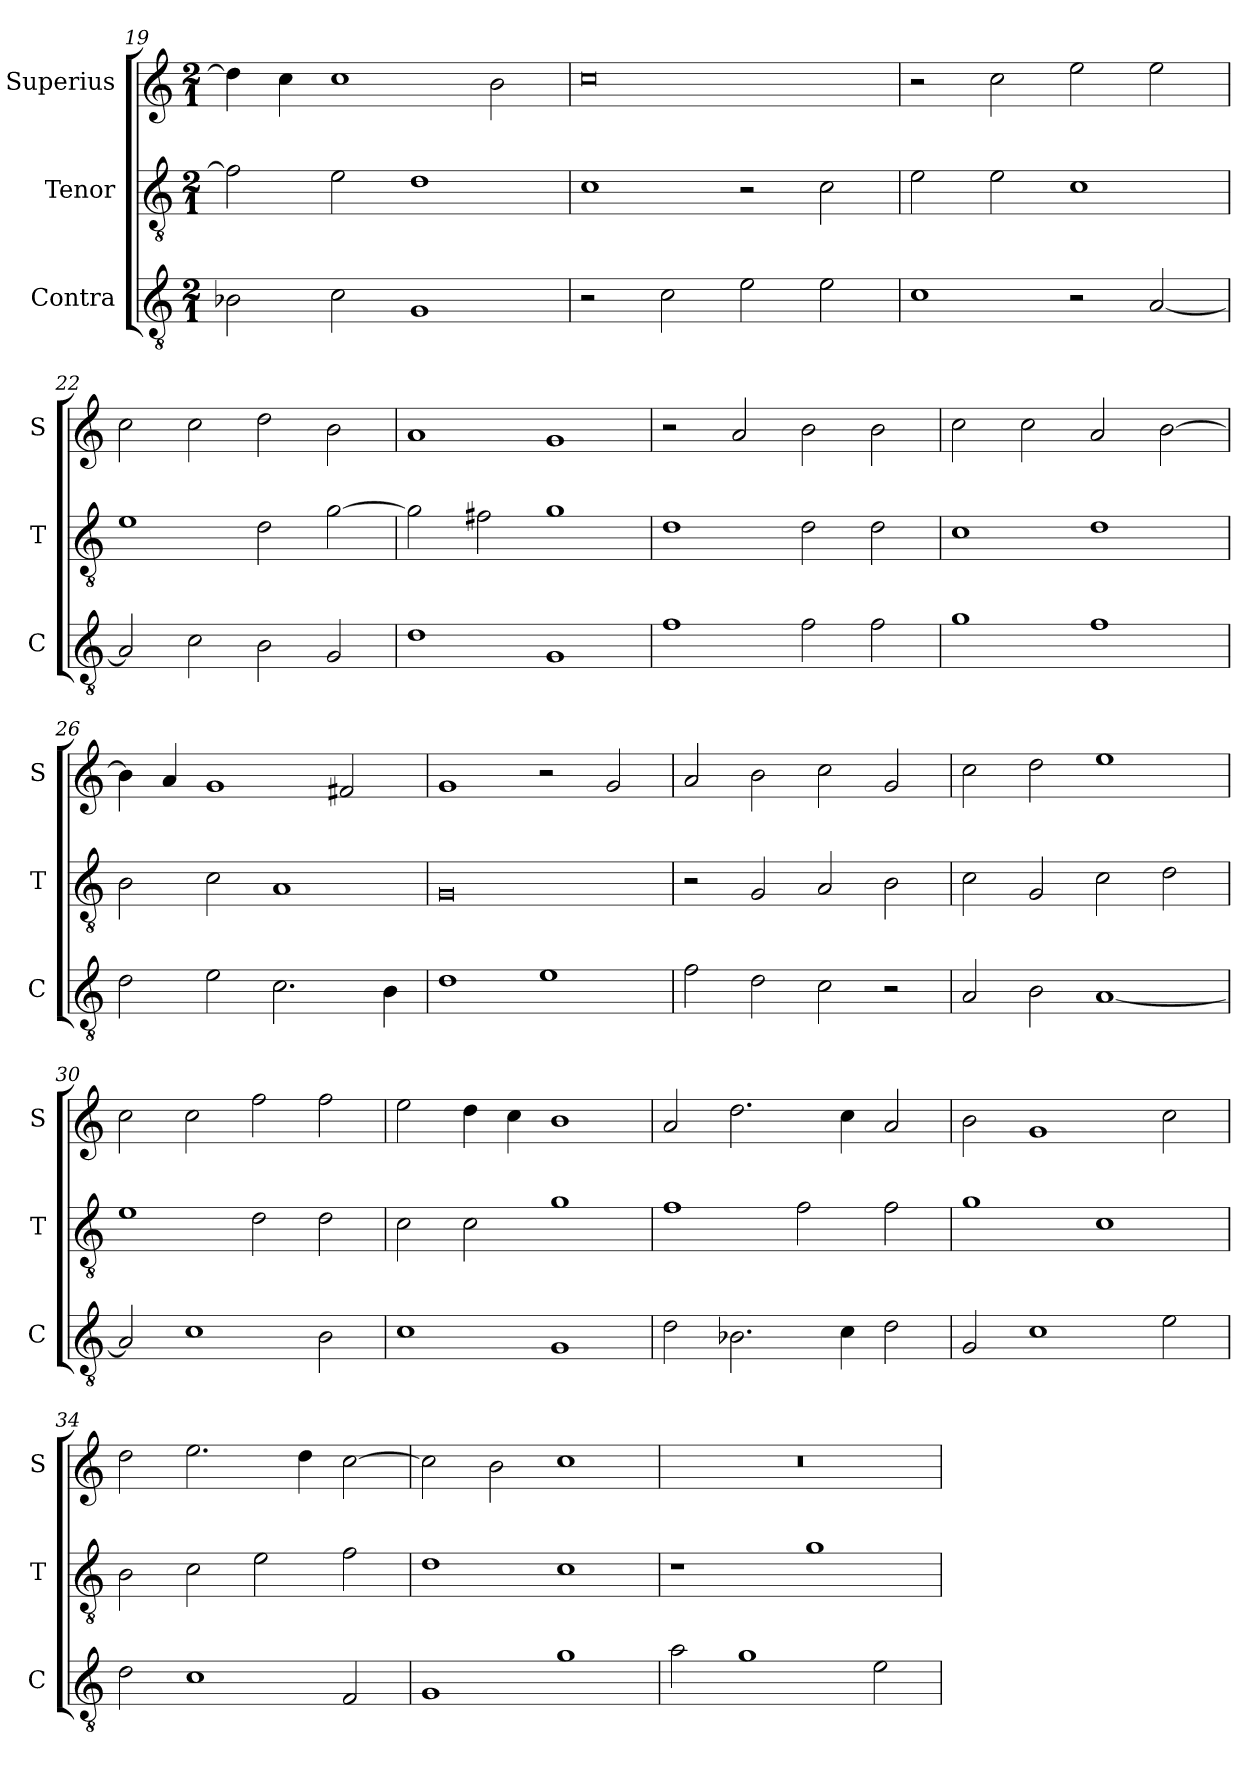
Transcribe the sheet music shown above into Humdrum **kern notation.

**kern	**kern	**kern
*part3	*part2	*part1
*staff3	*staff2	*staff1
*I"Contra	*I"Tenor	*I"Superius
*I'C	*I'T	*I'S
*clefGv2	*clefGv2	*clefG2
*k[]	*k[]	*k[]
*M2/1	*M2/1	*M2/1
=19	=19	=19
2B-X\	2f\]	4dd\]
.	.	4cc\
2c\	2e\	1cc
1G	1d	.
.	.	2b\
=20	=20	=20
2r	1c	0cc
2c\	.	.
2e\	2r	.
2e\	2c\	.
=21	=21	=21
1c	2e\	2r
.	2e\	2cc\
2r	1c	2ee\
[2A/	.	2ee\
=22	=22	=22
2A/]	1e	2cc\
2c\	.	2cc\
2B\	2d\	2dd\
2G/	[2g\	2b\
=23	=23	=23
1d	2g\]	1a
.	2f#X\	.
1G	1g	1g
=24	=24	=24
1f	1d	2r
.	.	2a/
2f\	2d\	2b\
2f\	2d\	2b\
=25	=25	=25
1g	1c	2cc\
.	.	2cc\
1f	1d	2a/
.	.	[2b\
=26	=26	=26
2d\	2B\	4b\]
.	.	4a/
2e\	2c\	1g
2.c\	1A	.
.	.	2f#X/
4B\	.	.
=27	=27	=27
1d	0G	1g
1e	.	2r
.	.	2g/
=28	=28	=28
2f\	2r	2a/
2d\	2G/	2b\
2c\	2A/	2cc\
2r	2B\	2g/
=29	=29	=29
2A/	2c\	2cc\
2B\	2G/	2dd\
[1A	2c\	1ee
.	2d\	.
=30	=30	=30
2A/]	1e	2cc\
1c	.	2cc\
.	2d\	2ff\
2B\	2d\	2ff\
=31	=31	=31
1c	2c\	2ee\
.	2c\	4dd\
.	.	4cc\
1G	1g	1b
=32	=32	=32
2d\	1f	2a/
2.B-X\	.	2.dd\
.	2f\	.
4c\	.	4cc\
2d\	2f\	2a/
=33	=33	=33
2G/	1g	2b\
1c	.	1g
.	1c	.
2e\	.	2cc\
=34	=34	=34
2d\	2B\	2dd\
1c	2c\	2.ee\
.	2e\	.
.	.	4dd\
2F/	2f\	[2cc\
=35	=35	=35
1G	1d	2cc\]
.	.	2b\
1g	1c	1cc
=36	=36	=36
2a\	1r	0r
1g	.	.
.	1g	.
2e\	.	.
=	=	=
*-	*-	*-
